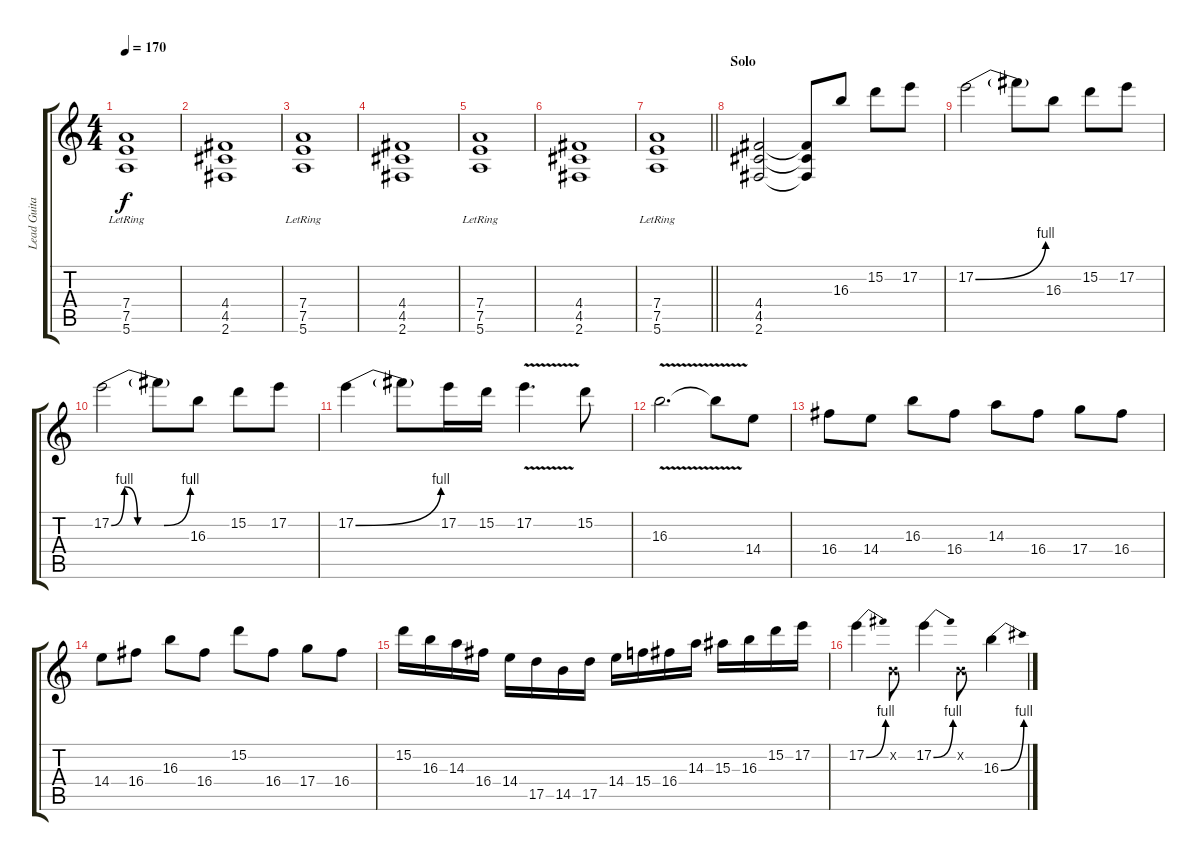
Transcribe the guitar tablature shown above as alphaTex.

\track ("Lead Guitar" "Lead Guita") {instrument distortionguitar}
\staff {score tabs}
\tuning (E4 B3 G3 D3 A2 E2) {hide}
\ts (4 4)
\tempo 170
\clef g2
\ks c
(7.4{lr} 7.5{lr} 5.6{lr}).1{dy f} |
(4.4 4.5 2.6).1 |
(7.4{lr} 7.5{lr} 5.6{lr}).1 |
(4.4 4.5 2.6).1 |
(7.4{lr} 7.5{lr} 5.6{lr}).1 |
(4.4 4.5 2.6).1 |
\barLineRight lightlight
(7.4{lr} 7.5{lr} 5.6{lr}).1 |
\section ("" "Solo")
(4.4 4.5 2.6).2 (4.4{t} 4.5{t} 2.6{t}).8 16.3.8 15.2.8 17.2.8 |
17.2{be (bend 0 0 60 4)}.2 17.2{t}.8 16.3.8 15.2.8 17.2.8 |
17.2{be (custom 0 0 10 4 20 0 30 0 40 0 60 4)}.2 17.2{t}.8 16.3.8 15.2.8 17.2.8 |
17.2{be (bend 0 0 60 4)}.4 17.2{t}.8 17.2.16 15.2.16 17.2{v}.4{d} 15.2.8 |
16.3{v}.2{d} 16.3{t}.8 14.4.8 |
16.4.8 14.4.8 16.3.8 16.4.8 14.3.8 16.4.8 17.4.8 16.4.8 |
14.4.8 16.4.8 16.3.8 16.4.8 15.2.8 16.4.8 17.4.8 16.4.8 |
15.2.16 16.3.16 14.3.16 16.4.16 14.4.16 17.5.16 14.5.16 17.5.16 14.4.16 15.4.16 16.4.16 14.3.16 15.3.16 16.3.16 15.2.16 17.2.16 |
17.2{be (bend 0 0 60 4)}.4 0.2{x}.8 17.2{be (bend 0 0 60 4)}.4 0.2{x}.8 16.3{be (bend 0 0 60 4)}.4
